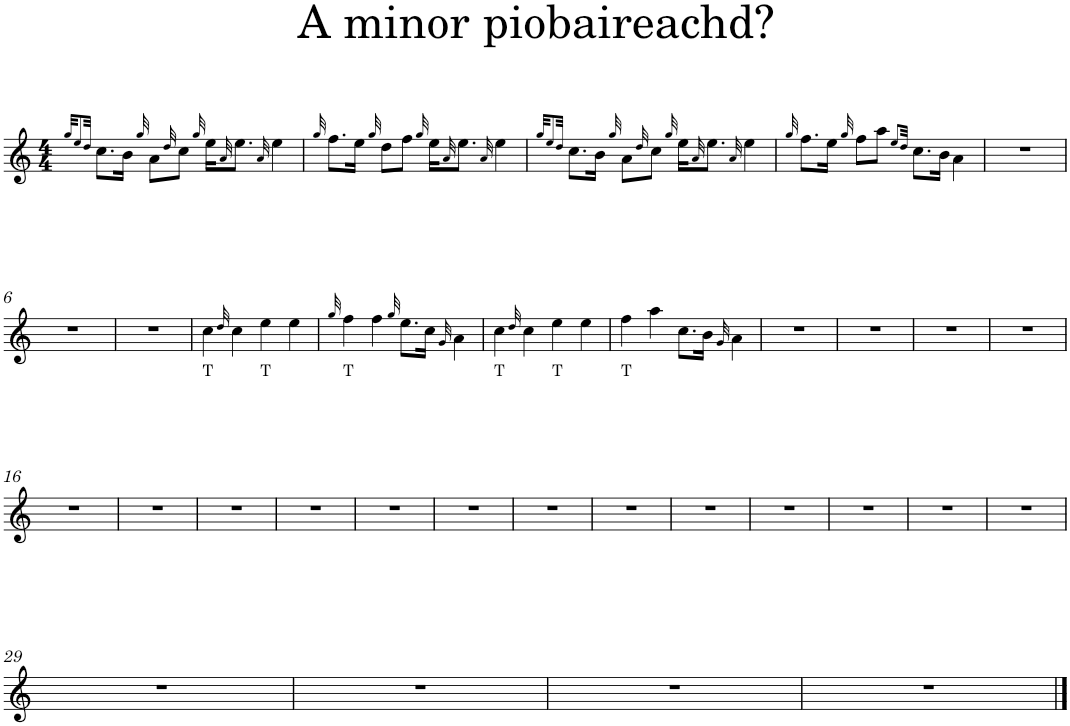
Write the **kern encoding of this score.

**kern	**text
*part1	*part1
*staff1	*staff1
*I"Piano	*
*I'Pno.	*
*clefG2	*
*k[]	*
*M4/4	*
=1	=1
32qgg/KKL	.
8qee/	.
32qdd/Jkk	.
8.cc\L	.
16b\Jk	.
32qgg/	.
8a\L	.
32qdd/	.
8cc\J	.
32qgg/	.
16ee\KL	.
32qa/	.
8.ee\J	.
32qa/	.
4ee\	.
=2	=2
32qgg/	.
8.ff\L	.
16ee\Jk	.
32qgg/	.
8dd\L	.
8ff\J	.
32qgg/	.
16ee\KL	.
32qa/	.
8.ee\J	.
32qa/	.
4ee\	.
=3	=3
32qgg/KKL	.
8qee/	.
32qdd/Jkk	.
8.cc\L	.
16b\Jk	.
32qgg/	.
8a\L	.
32qdd/	.
8cc\J	.
32qgg/	.
16ee\KL	.
32qa/	.
8.ee\J	.
32qa/	.
4ee\	.
=4	=4
32qgg/	.
8.ff\L	.
16ee\Jk	.
32qgg/	.
8ff\L	.
8aa\J	.
8qee/L	.
32qdd/Jkk	.
8.cc\L	.
16b\Jk	.
4a\	.
=5	=5
1r	.
!!LO:LB:g=z
=6	=6
1r	.
=7	=7
1r	.
=8	=8
!	!LO:LY:b
4cc\	T
32qdd/	.
4cc\	.
!	!LO:LY:b
4ee\	T
4ee\	.
=9	=9
32qgg/	.
!	!LO:LY:b
4ff\	T
4ff\	.
32qgg/	.
8.ee\L	.
16cc\Jk	.
32qg/	.
4a\	.
=10	=10
!	!LO:LY:b
4cc\	T
32qdd/	.
4cc\	.
!	!LO:LY:b
4ee\	T
4ee\	.
=11	=11
!	!LO:LY:b
4ff\	T
4aa\	.
8.cc\L	.
16b\Jk	.
32qg/	.
4a\	.
=12	=12
1r	.
=13	=13
1r	.
=14	=14
1r	.
=15	=15
1r	.
!!LO:LB:g=z
=16	=16
1r	.
=17	=17
1r	.
=18	=18
1r	.
=19	=19
1r	.
=20	=20
1r	.
=21	=21
1r	.
=22	=22
1r	.
=23	=23
1r	.
=24	=24
1r	.
=25	=25
1r	.
=26	=26
1r	.
=27	=27
1r	.
=28	=28
1r	.
!!LO:LB:g=z
=29	=29
1r	.
=30	=30
1r	.
=31	=31
1r	.
=32	=32
1r	.
==	==
*-	*-
